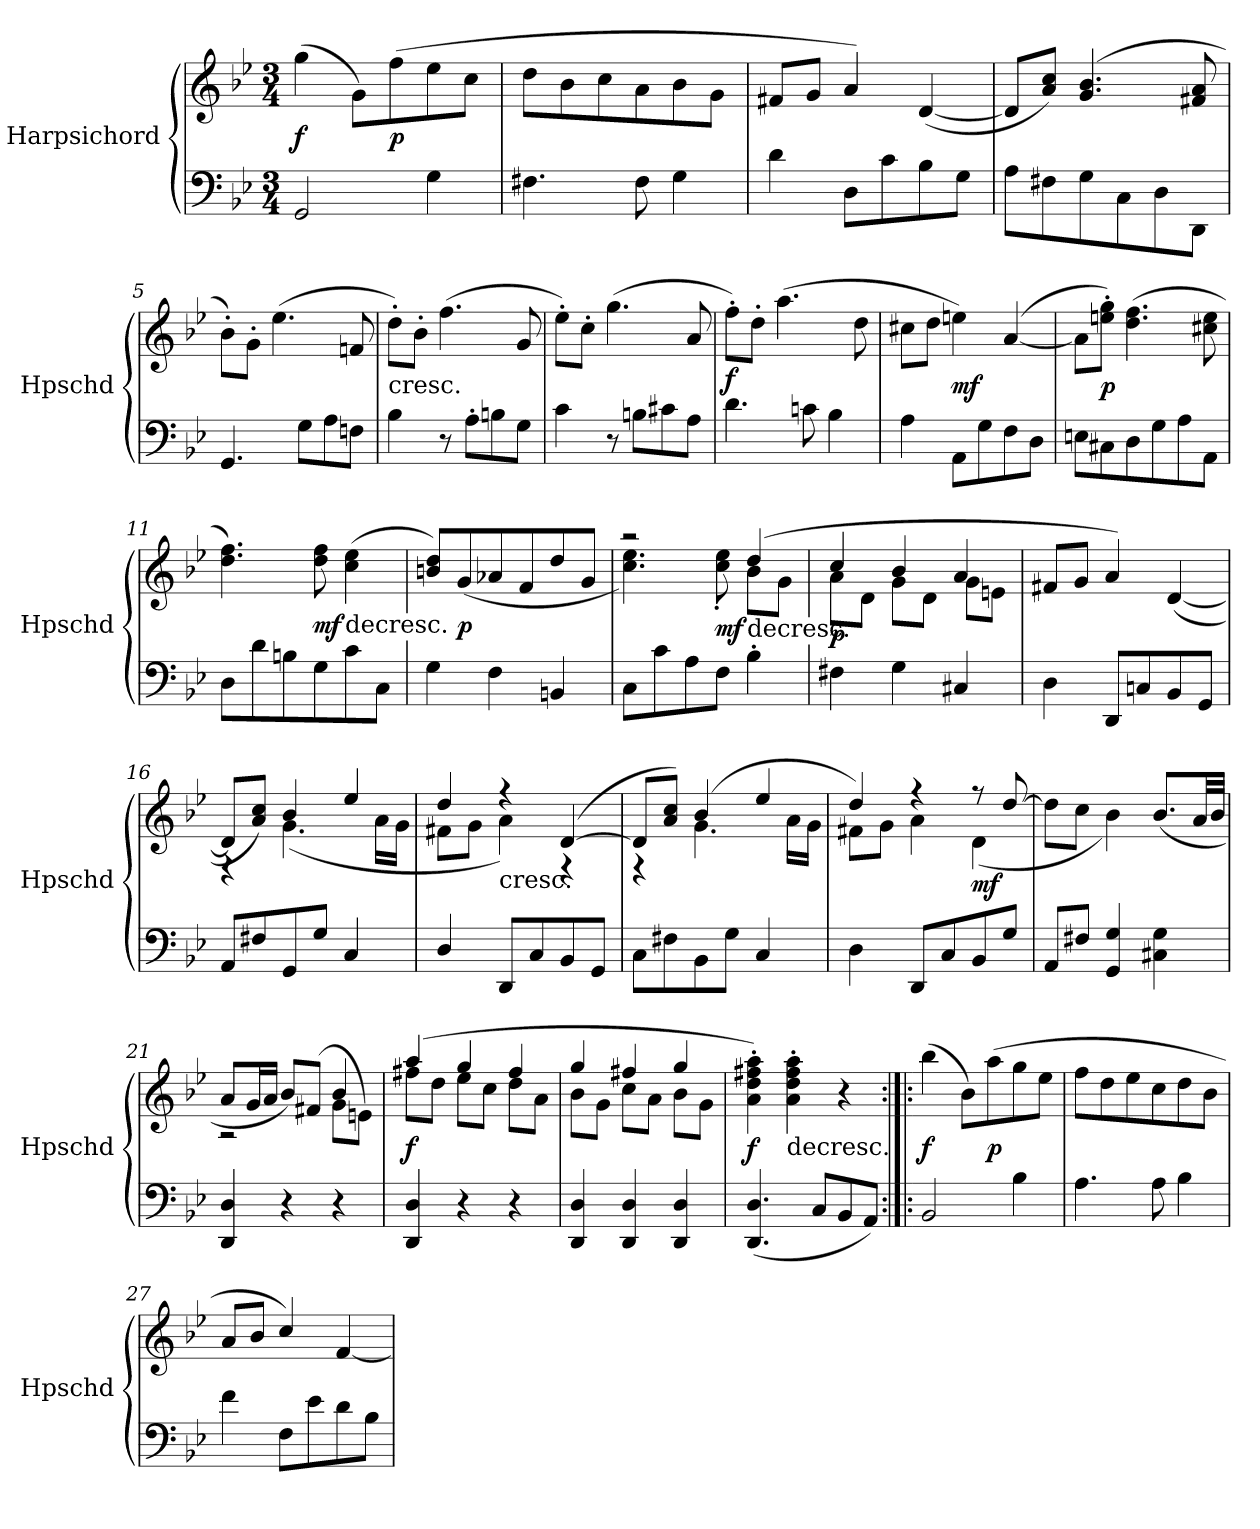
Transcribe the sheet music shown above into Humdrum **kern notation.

**kern	**kern	**dynam
*part1	*part1	*part1
*staff2	*staff1	*staff1/2
*I"Harpsichord	*	*
*I'Hpschd	*	*
*clefF4	*clefG2	*
*k[b-e-]	*k[b-e-]	*
*g:	*g:	*
*M3/4	*M3/4	*
*MM126	*MM126	*
=1	=1	=1
2GG/	(4gg\	f
.	8g\L)	.
.	(8ff\	p
4G\	8ee-\	.
.	8cc\J	.
=2	=2	=2
4.F#X\	8dd\L	.
.	8b-\	.
.	8cc\	.
8F#\	8a\	.
4G\	8b-\	.
.	8g\J	.
=3	=3	=3
4d\	8f#X/L	.
.	8g/J	.
8D\L	4a/)	.
8c\	.	.
8B-\	([4d/	.
8G\J	.	.
=4	=4	=4
8A\L	8d/L]	.
8F#X\	8a/ 8cc/J)	.
8G\	(4.g/ 4.b-/	.
8C\	.	.
8D\	.	.
8DD\J	8f#X/ 8a/	.
=5	=5	=5
4.GG/	8b-'\L)	.
.	8g'\J	.
.	(4.ee-\	.
8G\L	.	.
8A\	.	.
8Fn\J	8fn/	.
=6	=6	=6
!	!LO:TX:c:t=cresc.	!
4B-\	8dd'\L)	.
.	8b-'\J	.
8r	(4.ff\	.
8A'\L	.	.
8Bn\	.	.
8G\J	8g/	.
=7	=7	=7
4c\	8ee-'\L)	.
.	8cc'\J	.
8r	(4.gg\	.
8Bn\L	.	.
8c#X\	.	.
8A\J	8a/	.
=8	=8	=8
4.d\	8ff'\L)	f
.	8dd'\J	.
.	(4.aa\	.
8cn\	.	.
4B-\	.	.
.	8dd\	.
=9	=9	=9
4A\	8cc#X\L	.
.	8dd\J	.
8AA\L	4een\)	mf
8G\	.	.
8F\	([4a/	.
8D\J	.	.
=10	=10	=10
8En\L	8a\L]	.
8C#X\	8een'\ 8gg'\J)	p
8D\	(4.dd\ 4.ff\	.
8G\	.	.
8A\	.	.
8AA\J	8cc#X\ 8ee\	.
=11	=11	=11
8D\L	4.dd\ 4.ff\)	.
8d\	.	.
8Bn\	.	.
8G\	8dd\ 8ff\	mf
!	!LO:TX:c:t=decresc.	!
8c\	(4cc\ 4ee-\	.
8C\J	.	.
=12	=12	=12
4G\	8bn/ 8dd/L)	.
.	(8g/	p
4F\	8a-X/	.
.	8f/	.
4BBn/	8dd/	.
.	8g/J	.
=13	=13	=13
*	*^	*
8C\L	2r	4.cc\ 4.ee-\)	.
8c\	.	.	.
8A\	.	.	.
8F\J	.	8cc'\ 8ee-'\	mf
!	!LO:TX:c:t=decresc.	!	!
4B-'\	(4dd/	8b-\L	.
.	.	8g\J	.
=14	=14	=14	=14
4F#X\	4cc/	8a\L	p
.	.	8d\J	.
4G\	4b-/	8g\L	.
.	.	8d\J	.
4C#X/	4a/	8g\L	.
.	.	8en\J	.
*	*v	*v	*
=15	=15	=15
4D\	8f#X/L	.
.	8g/J	.
8DD/L	4a/)	.
8Cn/	.	.
8BB-/	([4d/	.
8GG/J	.	.
=16	=16	=16
*	*^	*
8AA/L	8d/L]	4r	.
8F#X/	8a/ 8cc/J)	.	.
8GG/	4b-/	(4.g\	.
8G/J	.	.	.
4C/	4ee-/	.	.
.	.	16a\LL	.
.	.	16g\JJ	.
=17	=17	=17	=17
4D/	4dd/	8f#X\L	.
.	.	8g\J	.
!	!LO:TX:c:t=cresc.	!	!
8DD/L	4r	4a\)	.
8C/	.	.	.
8BB-/	([4d/	4r	.
8GG/J	.	.	.
=18	=18	=18	=18
8C\L	8d/L]	4r	.
8F#X\	8a/ 8cc/J)	.	.
8BB-\	(4b-/	4.g\	.
8G\J	.	.	.
4C/	4ee-/	.	.
.	.	16a\LL	.
.	.	16g\JJ	.
=19	=19	=19	=19
4D\	4dd/)	8f#X\L	.
.	.	8g\J	.
8DD/L	4r	4a\	.
8C/	.	.	.
8BB-/	8r	(4d\	mf
8G/J	[8dd/	.	.
*	*v	*v	*
=20	=20	=20
8AA/L	8dd\L]	.
8F#X/J	8cc\J	.
4GG/ 4G/	4b-\)	.
4C#X\ 4G\	(8.b-/L	.
.	32a/LL	.
.	32b-/JJJ	.
=21	=21	=21
*	*^	*
4DD/ 4D/	8a/L	2r	.
.	16g/L	.	.
.	16a/JJ	.	.
4r	8b-/L)	.	.
.	(8f#X/J	.	.
4r	4b-/	8g\L	.
.	.	8en\J)	.
=22	=22	=22	=22
4DD/ 4D/	(4aa/	8ff#X\L	f
.	.	8dd\J	.
4r	4gg/	8ee-\L	.
.	.	8cc\J	.
4r	4ff#/	8dd\L	.
.	.	8a\J	.
=23	=23	=23	=23
4DD/ 4D/	4gg/	8b-\L	.
.	.	8g\J	.
4DD/ 4D/	4ff#X/	8cc\L	.
.	.	8a\J	.
4DD/ 4D/	4gg/	8b-\L	.
.	.	8g\J	.
*	*v	*v	*
=24	=24	=24
(4.DD/ 4.D/	4a'\ 4dd'\ 4ff#X'\ 4aa'\)	f
!	!LO:TX:c:t=decresc.	!
.	4a'\ 4dd'\ 4ff#'\ 4aa'\	.
8C/L	.	.
8BB-/	4r	.
8AA/J)	.	.
=25:|!|:	=25:|!|:	=25:|!|:
2BB-/	(4bb-\	f
.	8b-\L)	.
.	(8aa\	p
4B-\	8gg\	.
.	8ee-\J	.
=26	=26	=26
4.A\	8ff\L	.
.	8dd\	.
.	8ee-\	.
8A\	8cc\	.
4B-\	8dd\	.
.	8b-\J	.
=27	=27	=27
4f\	8a/L	.
.	8b-/J	.
8F\L	4cc/)	.
8e-\	.	.
8d\	[4f/	.
8B-\J	.	.
=	=	=
*-	*-	*-
